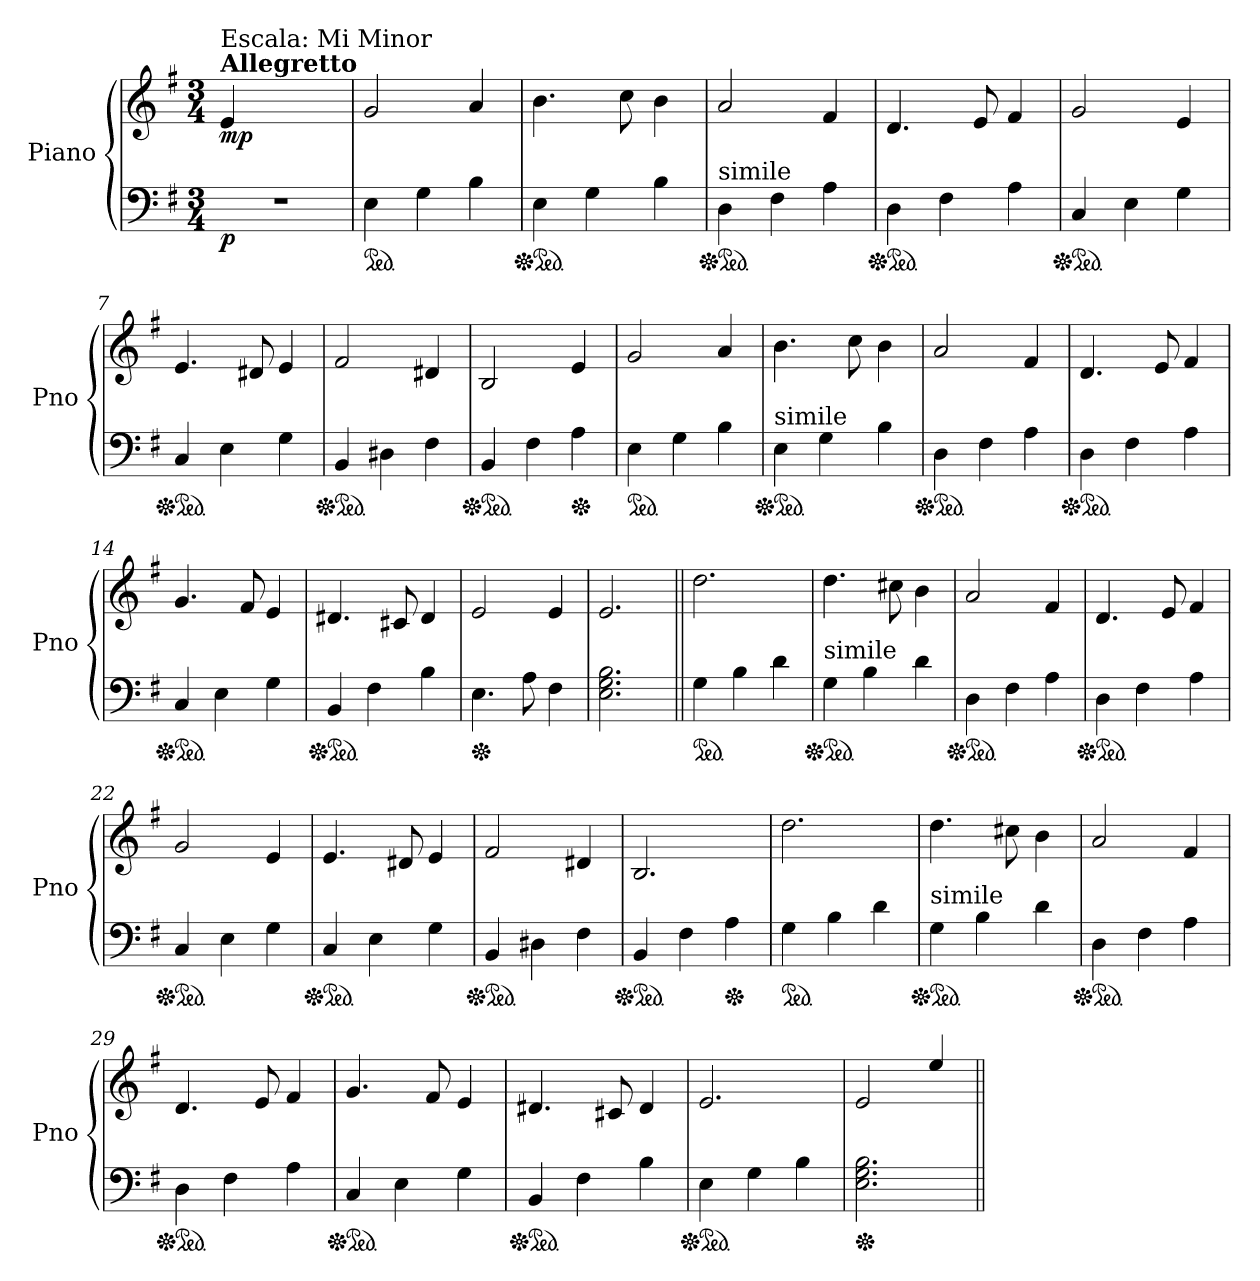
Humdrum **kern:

**kern	**dynam	**kern	**dynam
*part2	*part2	*part1	*part1
*staff2	*staff2	*staff1	*staff1
*I"Piano	*	*I"Piano	*
*I'Pno	*	*I'Pno	*
*clefF4	*	*clefG2	*
*k[f#]	*	*k[f#]	*
*M3/4	*	*M3/4	*
=1	=1	=1	=1
!	!	!LO:TX:a:B:t=Allegretto	!
!	!	!LO:TX:a:t=Escala&colon; Mi Minor	!
!	!LO:DY:b	!	!LO:DY:b
2.r	p	4e/	mp
.	.	2ryy	.
=2	=2	=2	=2
*ped	*	*	*
4E\	.	2g/	.
4G\	.	.	.
4B\	.	4a/	.
=3	=3	=3	=3
*Xped	*	*	*
*ped	*	*	*
4E\	.	4.b\	.
4G\	.	.	.
.	.	8cc\	.
4B\	.	4b\	.
=4	=4	=4	=4
*Xped	*	*	*
*ped	*	*	*
!LO:TX:a:t=simile	!	!	!
4D\	.	2a/	.
4F#\	.	.	.
4A\	.	4f#/	.
=5	=5	=5	=5
*Xped	*	*	*
*ped	*	*	*
4D\	.	4.d/	.
4F#\	.	.	.
.	.	8e/	.
4A\	.	4f#/	.
=6	=6	=6	=6
*Xped	*	*	*
*ped	*	*	*
4C/	.	2g/	.
4E\	.	.	.
4G\	.	4e/	.
=7	=7	=7	=7
*Xped	*	*	*
*ped	*	*	*
4C/	.	4.e/	.
4E\	.	.	.
.	.	8d#X/	.
4G\	.	4e/	.
=8	=8	=8	=8
*Xped	*	*	*
*ped	*	*	*
4BB/	.	2f#/	.
4D#X\	.	.	.
4F#\	.	4d#X/	.
!!LO:LB:g=z
=9	=9	=9	=9
*Xped	*	*	*
*ped	*	*	*
4BB/	.	2B/	.
4F#\	.	.	.
*Xped	*	*	*
4A\	.	4e/	.
=10	=10	=10	=10
*ped	*	*	*
4E\	.	2g/	.
4G\	.	.	.
4B\	.	4a/	.
=11	=11	=11	=11
*Xped	*	*	*
*ped	*	*	*
!LO:TX:a:t=simile	!	!	!
4E\	.	4.b\	.
4G\	.	.	.
.	.	8cc\	.
4B\	.	4b\	.
=12	=12	=12	=12
*Xped	*	*	*
*ped	*	*	*
4D\	.	2a/	.
4F#\	.	.	.
4A\	.	4f#/	.
=13	=13	=13	=13
*Xped	*	*	*
*ped	*	*	*
4D\	.	4.d/	.
4F#\	.	.	.
.	.	8e/	.
4A\	.	4f#/	.
=14	=14	=14	=14
*Xped	*	*	*
*ped	*	*	*
4C/	.	4.g/	.
4E\	.	.	.
.	.	8f#/	.
4G\	.	4e/	.
=15	=15	=15	=15
*Xped	*	*	*
*ped	*	*	*
4BB/	.	4.d#X/	.
4F#\	.	.	.
.	.	8c#X/	.
4B\	.	4d#/	.
=16	=16	=16	=16
*Xped	*	*	*
4.E\	.	2e/	.
8A\	.	.	.
4F#\	.	4e/	.
!!LO:LB:g=z
=17	=17	=17	=17
2.E\ 2.G\ 2.B\	.	2.e/	.
=18||	=18||	=18||	=18||
*ped	*	*	*
4G\	.	2.dd\	.
4B\	.	.	.
4d\	.	.	.
=19	=19	=19	=19
*Xped	*	*	*
*ped	*	*	*
!LO:TX:a:t=simile	!	!	!
4G\	.	4.dd\	.
4B\	.	.	.
.	.	8cc#X\	.
4d\	.	4b\	.
=20	=20	=20	=20
*Xped	*	*	*
*ped	*	*	*
4D\	.	2a/	.
4F#\	.	.	.
4A\	.	4f#/	.
=21	=21	=21	=21
*Xped	*	*	*
*ped	*	*	*
4D\	.	4.d/	.
4F#\	.	.	.
.	.	8e/	.
4A\	.	4f#/	.
=22	=22	=22	=22
*Xped	*	*	*
*ped	*	*	*
4C/	.	2g/	.
4E\	.	.	.
4G\	.	4e/	.
=23	=23	=23	=23
*Xped	*	*	*
*ped	*	*	*
4C/	.	4.e/	.
4E\	.	.	.
.	.	8d#X/	.
4G\	.	4e/	.
=24	=24	=24	=24
*Xped	*	*	*
*ped	*	*	*
4BB/	.	2f#/	.
4D#X\	.	.	.
4F#\	.	4d#X/	.
!!LO:LB:g=z
=25	=25	=25	=25
*Xped	*	*	*
*ped	*	*	*
4BB/	.	2.B/	.
4F#\	.	.	.
*Xped	*	*	*
4A\	.	.	.
=26	=26	=26	=26
*ped	*	*	*
4G\	.	2.dd\	.
4B\	.	.	.
4d\	.	.	.
=27	=27	=27	=27
*Xped	*	*	*
*ped	*	*	*
!LO:TX:a:t=simile	!	!	!
4G\	.	4.dd\	.
4B\	.	.	.
.	.	8cc#X\	.
4d\	.	4b\	.
=28	=28	=28	=28
*Xped	*	*	*
*ped	*	*	*
4D\	.	2a/	.
4F#\	.	.	.
4A\	.	4f#/	.
=29	=29	=29	=29
*Xped	*	*	*
*ped	*	*	*
4D\	.	4.d/	.
4F#\	.	.	.
.	.	8e/	.
4A\	.	4f#/	.
=30	=30	=30	=30
*Xped	*	*	*
*ped	*	*	*
4C/	.	4.g/	.
4E\	.	.	.
.	.	8f#/	.
4G\	.	4e/	.
=31	=31	=31	=31
*Xped	*	*	*
*ped	*	*	*
4BB/	.	4.d#X/	.
4F#\	.	.	.
.	.	8c#X/	.
4B\	.	4d#/	.
=32	=32	=32	=32
*Xped	*	*	*
*ped	*	*	*
4E\	.	2.e/	.
4G\	.	.	.
4B\	.	.	.
!!LO:PB:g=z
=33	=33	=33	=33
*Xped	*	*	*
2.E\ 2.G\ 2.B\	.	2e/	.
.	.	4ee/	.
=||	=||	=||	=||
*-	*-	*-	*-
